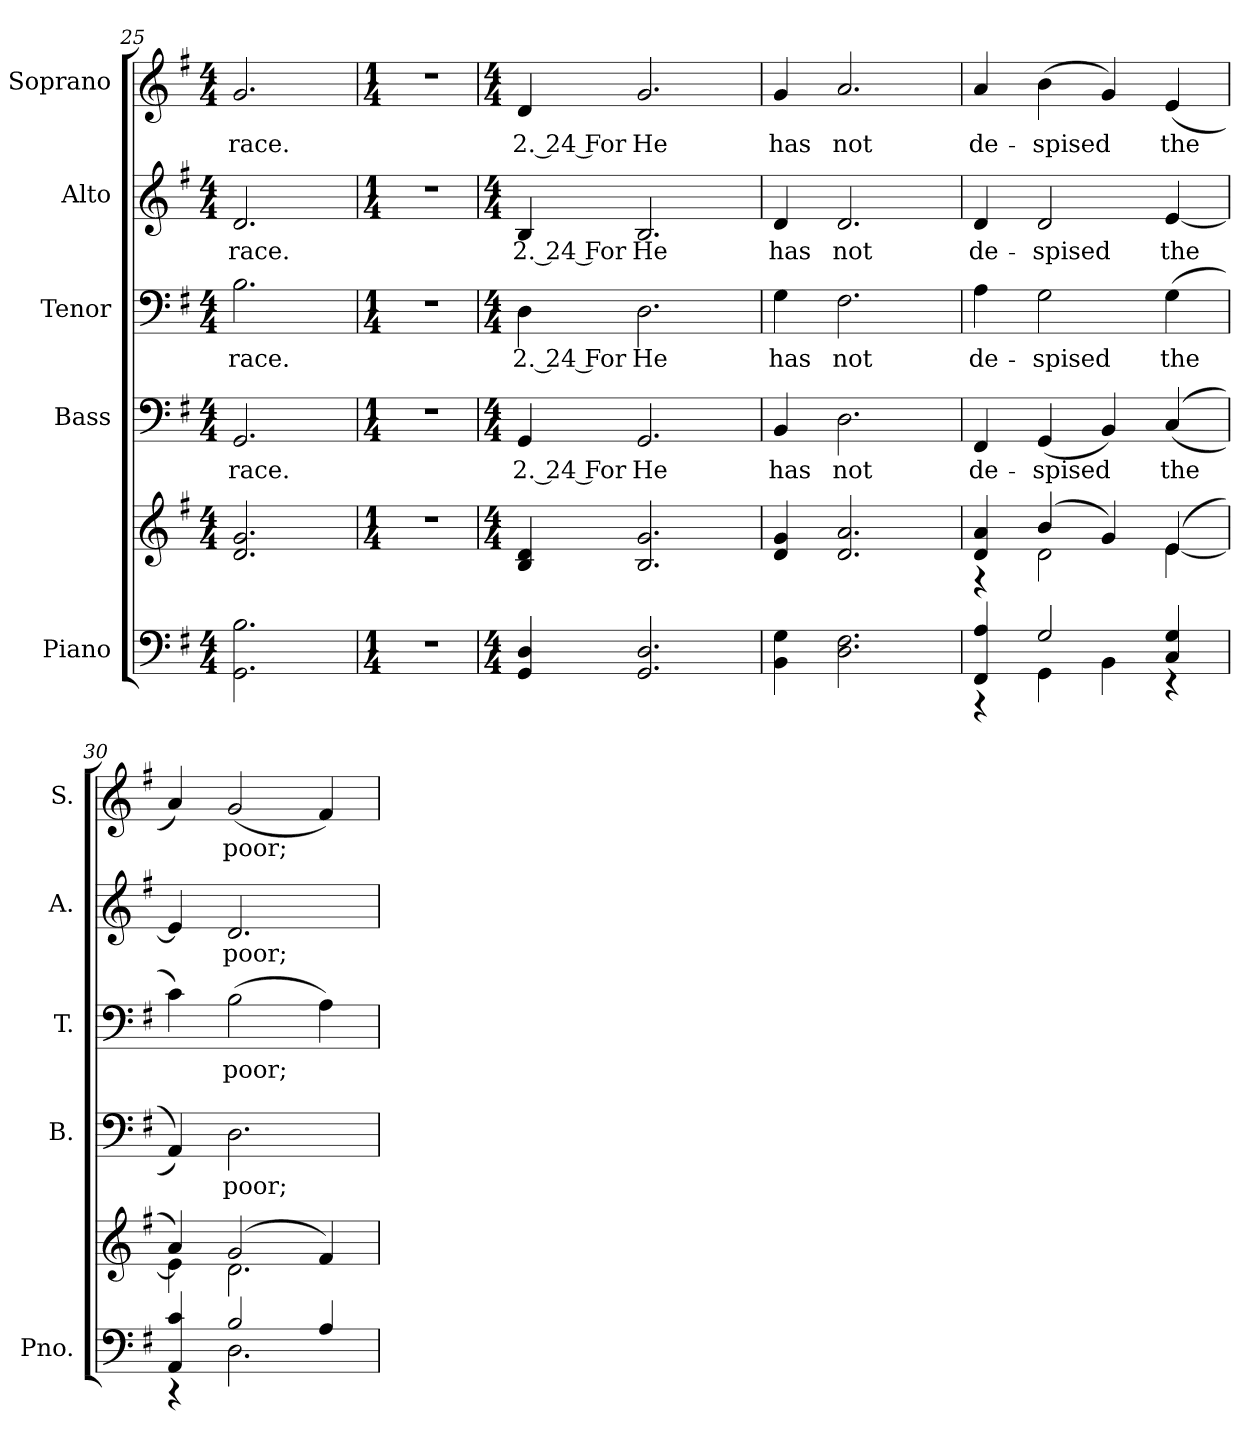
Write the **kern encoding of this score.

**kern	**kern	**kern	**text	**kern	**text	**kern	**text	**kern	**text
*part5	*part5	*part4	*part4	*part3	*part3	*part2	*part2	*part1	*part1
*staff6	*staff5	*staff4	*staff4	*staff3	*staff3	*staff2	*staff2	*staff1	*staff1
*I"Piano	*	*I"Bass	*	*I"Tenor	*	*I"Alto	*	*I"Soprano	*
*I'Pno.	*	*I'B.	*	*I'T.	*	*I'A.	*	*I'S.	*
*clefF4	*clefG2	*clefF4	*	*clefF4	*	*clefG2	*	*clefG2	*
*k[f#]	*k[f#]	*k[f#]	*	*k[f#]	*	*k[f#]	*	*k[f#]	*
*G:	*G:	*G:	*	*G:	*	*G:	*	*G:	*
*M4/4	*M4/4	*M4/4	*	*M4/4	*	*M4/4	*	*M4/4	*
=25	=25	=25	=25	=25	=25	=25	=25	=25	=25
!	!	!	!LO:LY:b:color=#000000	!	!	!	!	!	!
!	!	!	!	!	!LO:LY:b:color=#000000	!	!	!	!
!	!	!	!	!	!	!	!LO:LY:b:color=#000000	!	!
!	!	!	!	!	!	!	!	!	!LO:LY:b:color=#000000
2.GGi\ 2.Bi	2.di/ 2.gi	2.GGi/	race.	2.Bi\	race.	2.di/	race.	2.gi/	race.
!!LO:PB:g=z
=26	=26	=26	=26	=26	=26	=26	=26	=26	=26
*M1/4	*M1/4	*M1/4	*	*M1/4	*	*M1/4	*	*M1/4	*
!LO:N:vis=1	!LO:N:vis=1	!LO:N:vis=1	!	!LO:N:vis=1	!	!LO:N:vis=1	!	!LO:N:vis=1	!
4r	4r	4r	.	4r	.	4r	.	4r	.
=27	=27	=27	=27	=27	=27	=27	=27	=27	=27
*M4/4	*M4/4	*M4/4	*	*M4/4	*	*M4/4	*	*M4/4	*
!	!	!	!LO:LY:b:color=#000000	!	!	!	!	!	!
!	!	!	!	!	!LO:LY:b:color=#000000	!	!	!	!
!	!	!	!	!	!	!	!LO:LY:b:color=#000000	!	!
!	!	!	!	!	!	!	!	!	!LO:LY:b:color=#000000
4GGi/ 4Di	4Bi/ 4di	4GGi/	2. 24 For	4Di\	2. 24 For	4Bi/	2. 24 For	4di/	2. 24 For
!	!	!	!LO:LY:b:color=#000000	!	!	!	!	!	!
!	!	!	!	!	!LO:LY:b:color=#000000	!	!	!	!
!	!	!	!	!	!	!	!LO:LY:b:color=#000000	!	!
!	!	!	!	!	!	!	!	!	!LO:LY:b:color=#000000
2.GGi/ 2.Di	2.Bi/ 2.gi	2.GGi/	He	2.Di\	He	2.Bi/	He	2.gi/	He
=28	=28	=28	=28	=28	=28	=28	=28	=28	=28
!	!	!	!LO:LY:b:color=#000000	!	!	!	!	!	!
!	!	!	!	!	!LO:LY:b:color=#000000	!	!	!	!
!	!	!	!	!	!	!	!LO:LY:b:color=#000000	!	!
!	!	!	!	!	!	!	!	!	!LO:LY:b:color=#000000
4BBi\ 4Gi	4di/ 4gi	4BBi/	has	4Gi\	has	4di/	has	4gi/	has
!	!	!	!LO:LY:b:color=#000000	!	!	!	!	!	!
!	!	!	!	!	!LO:LY:b:color=#000000	!	!	!	!
!	!	!	!	!	!	!	!LO:LY:b:color=#000000	!	!
!	!	!	!	!	!	!	!	!	!LO:LY:b:color=#000000
2.Di\ 2.F#i	2.di/ 2.ai	2.Di\	not	2.F#i\	not	2.di/	not	2.ai/	not
=29	=29	=29	=29	=29	=29	=29	=29	=29	=29
*^	*^	*	*	*	*	*	*	*	*
!	!	!	!	!	!LO:LY:b:color=#000000	!	!	!	!	!	!
!	!	!	!	!	!	!	!LO:LY:b:color=#000000	!	!	!	!
!	!	!	!	!	!	!	!	!	!LO:LY:b:color=#000000	!	!
!	!	!	!	!	!	!	!	!	!	!	!LO:LY:b:color=#000000
4FF#i/ 4Ai	4r	4di/ 4ai	4r	4FF#i/	de-	4Ai\	de-	4di/	de-	4ai/	de-
!	!	!	!	!	!LO:LY:b:color=#000000	!	!	!	!	!	!
!	!	!	!	!	!	!	!LO:LY:b:color=#000000	!	!	!	!
!	!	!	!	!	!	!	!	!	!LO:LY:b:color=#000000	!	!
!	!	!	!	!	!	!	!	!	!	!	!LO:LY:b:color=#000000
2Gi/	4GGi\	(4bi/	2di\	(4GGi/	-spised	2Gi\	-spised	2di/	-spised	(4bi\	-spised
.	4BBi\	4gi/)	.	4BBi/)	.	.	.	.	.	4gi/)	.
!	!	!	!	!	!LO:LY:b:color=#000000	!	!	!	!	!	!
!	!	!	!	!	!	!	!LO:LY:b:color=#000000	!	!	!	!
!	!	!	!	!	!	!	!	!	!LO:LY:b:color=#000000	!	!
!	!	!	!	!	!	!	!	!	!	!	!LO:LY:b:color=#000000
4Ci/ 4Gi	4r	(4ei/	[<4ei\	((4Ci/	the	(4Gi\	the	[<4ei/	the	(4ei/	the
=30	=30	=30	=30	=30	=30	=30	=30	=30	=30	=30	=30
4AAi/ 4ci	4r	4ai/)	4ei\]	4AAi/))	.	4ci\)	.	4ei/]	.	4ai/)	.
!	!	!	!	!	!LO:LY:b:color=#000000	!	!	!	!	!	!
!	!	!	!	!	!	!	!LO:LY:b:color=#000000	!	!	!	!
!	!	!	!	!	!	!	!	!	!LO:LY:b:color=#000000	!	!
!	!	!	!	!	!	!	!	!	!	!	!LO:LY:b:color=#000000
2Bi/	2.Di\	(2gi/	2.di\	2.Di\	poor;	(2Bi\	poor;	2.di/	poor;	(2gi/	poor;
4Ai/	.	4f#i/)	.	.	.	4Ai\)	.	.	.	4f#i/)	.
*v	*v	*	*	*	*	*	*	*	*	*	*
*	*v	*v	*	*	*	*	*	*	*	*
=	=	=	=	=	=	=	=	=	=
*-	*-	*-	*-	*-	*-	*-	*-	*-	*-
